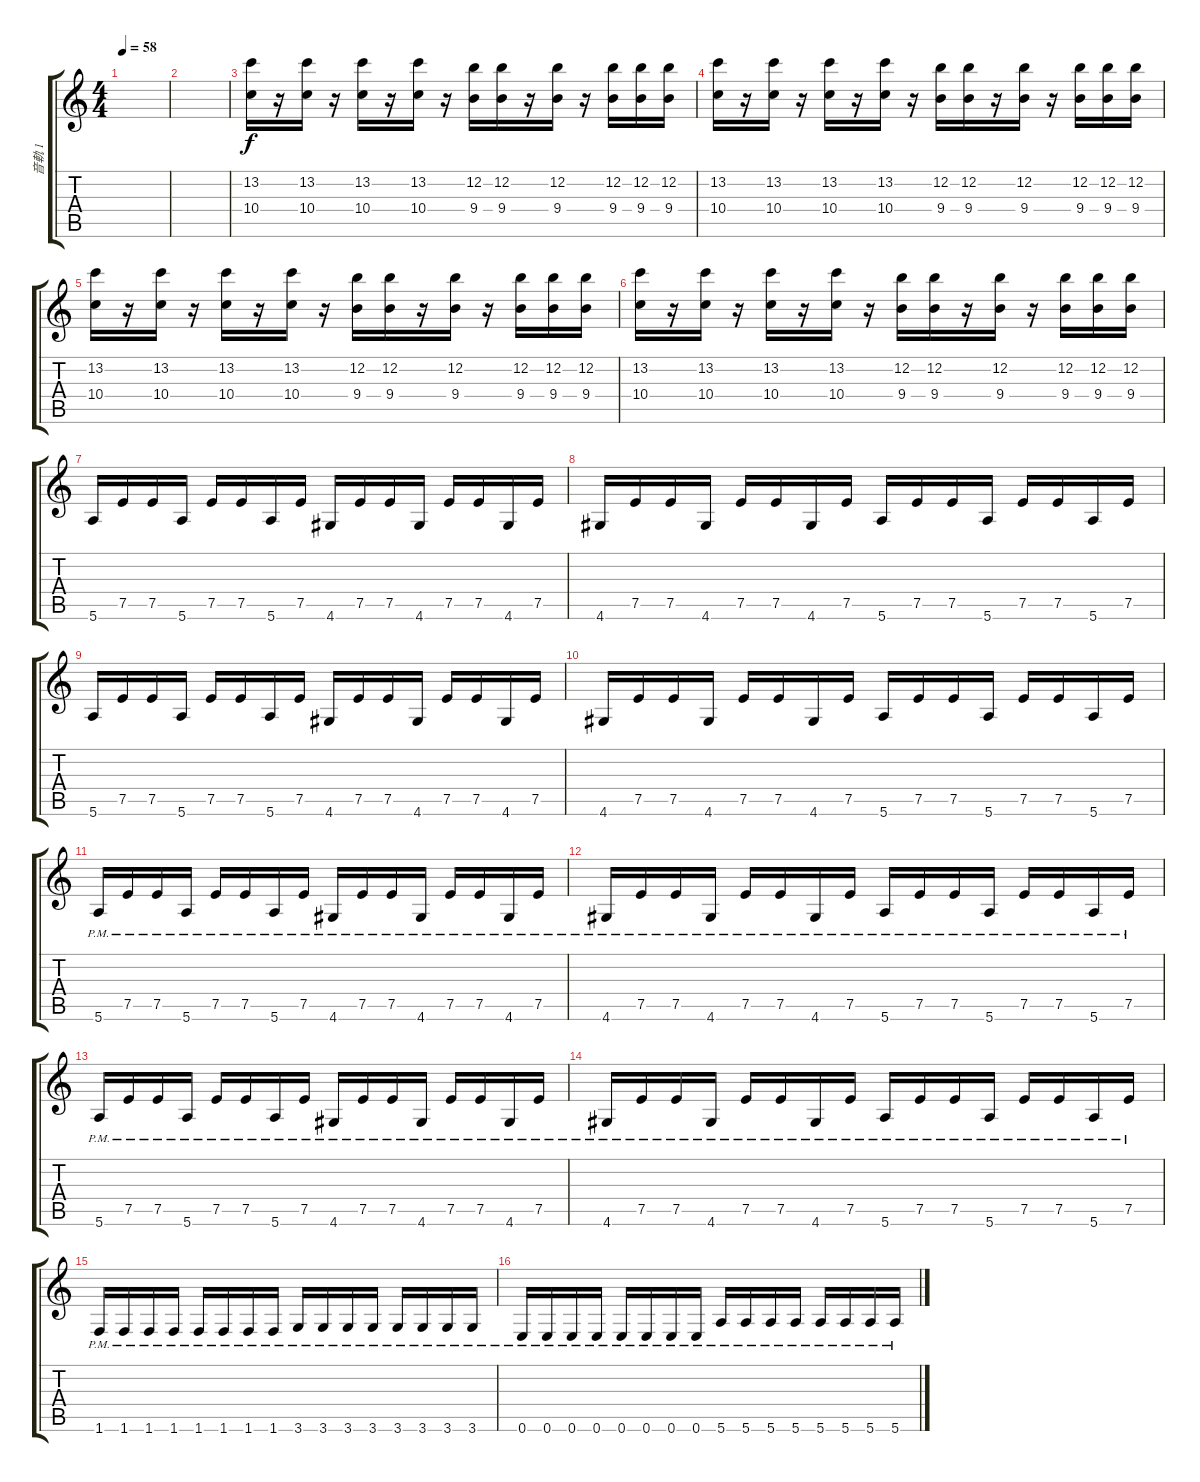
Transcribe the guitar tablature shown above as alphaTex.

\track ("音軌 1" "音軌 1") {instrument overdrivenguitar}
\staff {score tabs}
\tuning (E4 B3 G3 D3 A2 E2) {hide}
\ts (4 4)
\tempo 58
\clef g2
\ks c
|
|
(13.2 10.4).16 r.16 (13.2 10.4).16 r.16 (13.2 10.4).16 r.16 (13.2 10.4).16 r.16 (12.2 9.4).16 (12.2 9.4).16 r.16 (12.2 9.4).16 r.16 (12.2 9.4).16 (12.2 9.4).16 (12.2 9.4).16 |
(13.2 10.4).16 r.16 (13.2 10.4).16 r.16 (13.2 10.4).16 r.16 (13.2 10.4).16 r.16 (12.2 9.4).16 (12.2 9.4).16 r.16 (12.2 9.4).16 r.16 (12.2 9.4).16 (12.2 9.4).16 (12.2 9.4).16 |
(13.2 10.4).16 r.16 (13.2 10.4).16 r.16 (13.2 10.4).16 r.16 (13.2 10.4).16 r.16 (12.2 9.4).16 (12.2 9.4).16 r.16 (12.2 9.4).16 r.16 (12.2 9.4).16 (12.2 9.4).16 (12.2 9.4).16 |
(13.2 10.4).16 r.16 (13.2 10.4).16 r.16 (13.2 10.4).16 r.16 (13.2 10.4).16 r.16 (12.2 9.4).16 (12.2 9.4).16 r.16 (12.2 9.4).16 r.16 (12.2 9.4).16 (12.2 9.4).16 (12.2 9.4).16 |
5.6.16 7.5.16 7.5.16 5.6.16 7.5.16 7.5.16 5.6.16 7.5.16 4.6.16 7.5.16 7.5.16 4.6.16 7.5.16 7.5.16 4.6.16 7.5.16 |
4.6.16 7.5.16 7.5.16 4.6.16 7.5.16 7.5.16 4.6.16 7.5.16 5.6.16 7.5.16 7.5.16 5.6.16 7.5.16 7.5.16 5.6.16 7.5.16 |
5.6.16 7.5.16 7.5.16 5.6.16 7.5.16 7.5.16 5.6.16 7.5.16 4.6.16 7.5.16 7.5.16 4.6.16 7.5.16 7.5.16 4.6.16 7.5.16 |
4.6.16 7.5.16 7.5.16 4.6.16 7.5.16 7.5.16 4.6.16 7.5.16 5.6.16 7.5.16 7.5.16 5.6.16 7.5.16 7.5.16 5.6.16 7.5.16 |
5.6{pm}.16 7.5{pm}.16 7.5{pm}.16 5.6{pm}.16 7.5{pm}.16 7.5{pm}.16 5.6{pm}.16 7.5{pm}.16 4.6{pm}.16 7.5{pm}.16 7.5{pm}.16 4.6{pm}.16 7.5{pm}.16 7.5{pm}.16 4.6{pm}.16 7.5{pm}.16 |
4.6{pm}.16 7.5{pm}.16 7.5{pm}.16 4.6{pm}.16 7.5{pm}.16 7.5{pm}.16 4.6{pm}.16 7.5{pm}.16 5.6{pm}.16 7.5{pm}.16 7.5{pm}.16 5.6{pm}.16 7.5{pm}.16 7.5{pm}.16 5.6{pm}.16 7.5{pm}.16 |
5.6{pm}.16 7.5{pm}.16 7.5{pm}.16 5.6{pm}.16 7.5{pm}.16 7.5{pm}.16 5.6{pm}.16 7.5{pm}.16 4.6{pm}.16 7.5{pm}.16 7.5{pm}.16 4.6{pm}.16 7.5{pm}.16 7.5{pm}.16 4.6{pm}.16 7.5{pm}.16 |
4.6{pm}.16 7.5{pm}.16 7.5{pm}.16 4.6{pm}.16 7.5{pm}.16 7.5{pm}.16 4.6{pm}.16 7.5{pm}.16 5.6{pm}.16 7.5{pm}.16 7.5{pm}.16 5.6{pm}.16 7.5{pm}.16 7.5{pm}.16 5.6{pm}.16 7.5{pm}.16 |
1.6{pm}.16 1.6{pm}.16 1.6{pm}.16 1.6{pm}.16 1.6{pm}.16 1.6{pm}.16 1.6{pm}.16 1.6{pm}.16 3.6{pm}.16 3.6{pm}.16 3.6{pm}.16 3.6{pm}.16 3.6{pm}.16 3.6{pm}.16 3.6{pm}.16 3.6{pm}.16 |
0.6{pm}.16 0.6{pm}.16 0.6{pm}.16 0.6{pm}.16 0.6{pm}.16 0.6{pm}.16 0.6{pm}.16 0.6{pm}.16 5.6{pm}.16 5.6{pm}.16 5.6{pm}.16 5.6{pm}.16 5.6{pm}.16 5.6{pm}.16 5.6{pm}.16 5.6{pm}.16
